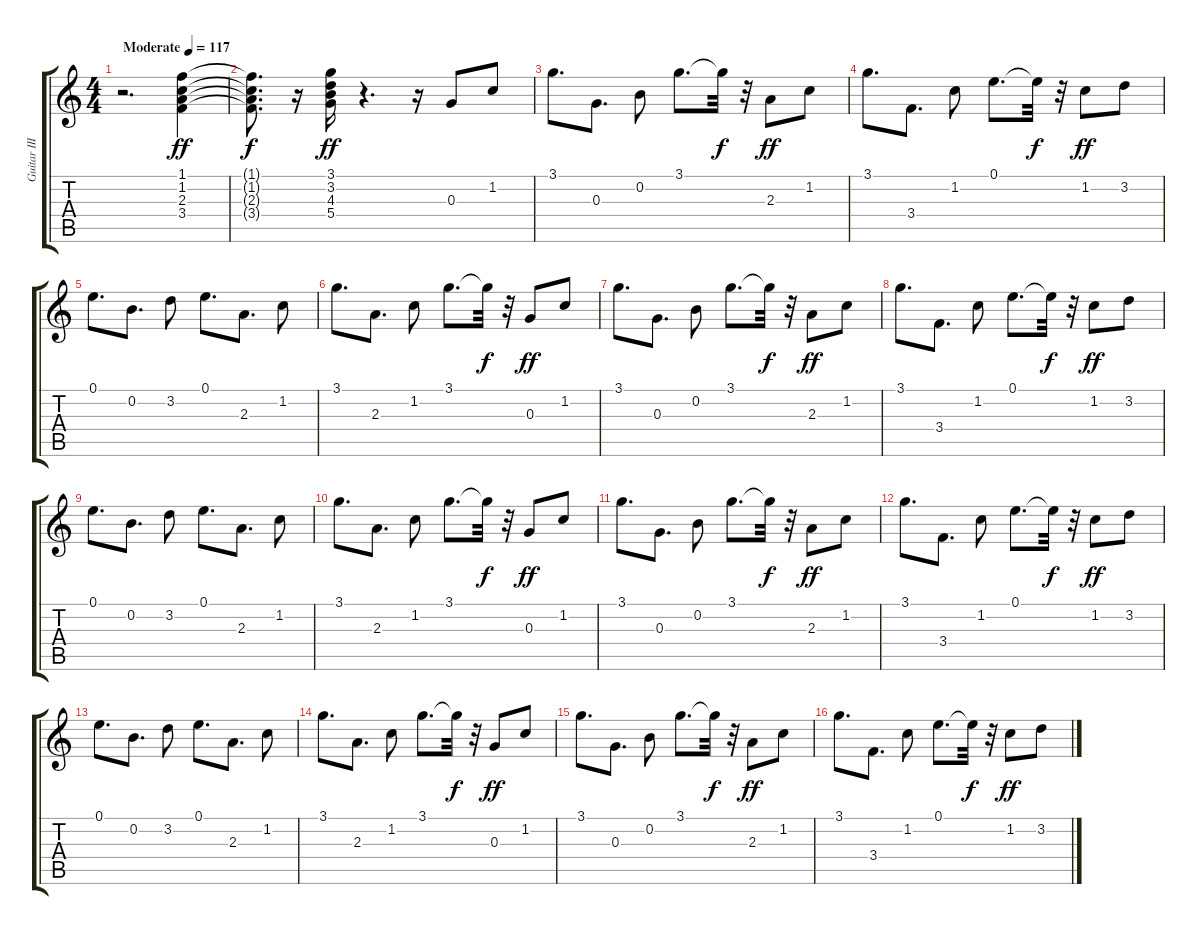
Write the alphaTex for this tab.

\track ("Guitar III" "Guitar III") {instrument overdrivenguitar}
\staff {score tabs}
\tuning (E4 B3 G3 D3 A2 E2) {hide}
\ts (4 4)
\tempo (117 "Moderate")
\clef g2
\ks c
r.2{d dy ff instrument overdrivenguitar} (1.1 1.2 2.3 3.4).4 |
(1.1{t} 1.2{t} 2.3{t} 3.4{t}).8{d dy f} r.16 (3.1 3.2 4.3 5.4).16{dy ff} r.4{d} r.16 0.3.8{instrument electricguitarclean} 1.2.8 |
3.1.8{d} 0.3.8{d} 0.2.8 3.1.8{d} 3.1{t}.32{dy f} r.32 2.3.8{dy ff} 1.2.8 |
3.1.8{d} 3.4.8{d} 1.2.8{volume 15 balance 0} 0.1.8{d} 0.1{t}.32{dy f} r.32 1.2.8{dy ff} 3.2.8 |
0.1.8{d} 0.2.8{d} 3.2.8 0.1.8{d} 2.3.8{d} 1.2.8 |
3.1.8{d} 2.3.8{d} 1.2.8 3.1.8{d} 3.1{t}.32{dy f} r.32 0.3.8{dy ff} 1.2.8 |
3.1.8{d} 0.3.8{d} 0.2.8 3.1.8{d} 3.1{t}.32{dy f} r.32 2.3.8{dy ff} 1.2.8 |
3.1.8{d} 3.4.8{d} 1.2.8 0.1.8{d} 0.1{t}.32{dy f} r.32 1.2.8{dy ff} 3.2.8 |
0.1.8{d} 0.2.8{d} 3.2.8 0.1.8{d} 2.3.8{d} 1.2.8 |
3.1.8{d} 2.3.8{d} 1.2.8 3.1.8{d} 3.1{t}.32{dy f} r.32 0.3.8{dy ff} 1.2.8 |
3.1.8{d} 0.3.8{d} 0.2.8 3.1.8{d} 3.1{t}.32{dy f} r.32 2.3.8{dy ff} 1.2.8 |
3.1.8{d} 3.4.8{d} 1.2.8 0.1.8{d} 0.1{t}.32{dy f} r.32 1.2.8{dy ff} 3.2.8 |
0.1.8{d} 0.2.8{d} 3.2.8 0.1.8{d} 2.3.8{d} 1.2.8 |
3.1.8{d} 2.3.8{d} 1.2.8 3.1.8{d} 3.1{t}.32{dy f} r.32 0.3.8{dy ff} 1.2.8 |
3.1.8{d} 0.3.8{d} 0.2.8 3.1.8{d} 3.1{t}.32{dy f} r.32 2.3.8{dy ff} 1.2.8 |
3.1.8{d} 3.4.8{d} 1.2.8 0.1.8{d} 0.1{t}.32{dy f} r.32 1.2.8{dy ff} 3.2.8
